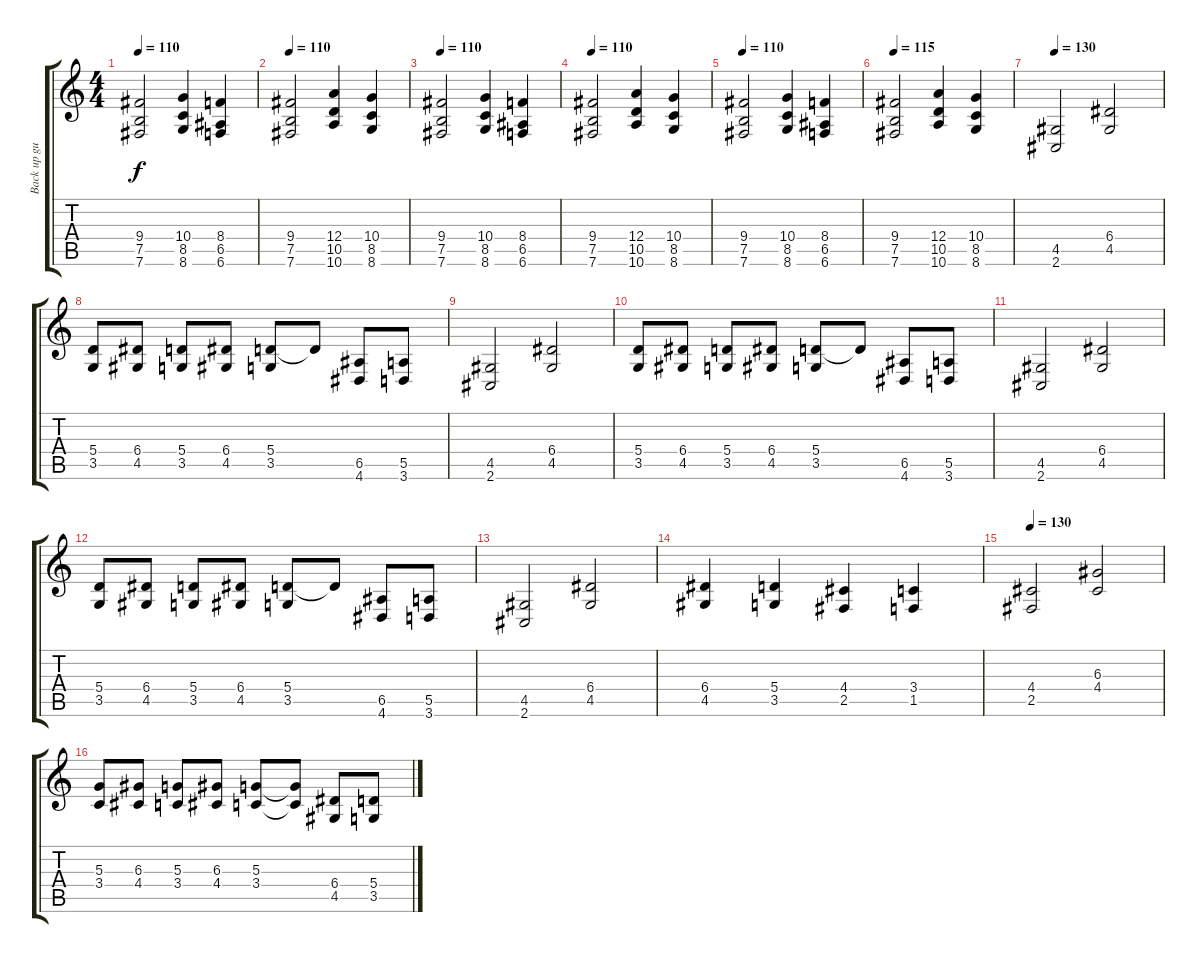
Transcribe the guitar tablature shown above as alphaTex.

\track ("Back up guits {L}" "Back up gu") {instrument overdrivenguitar}
\staff {score tabs}
\tuning (B3 Gb3 D3 A2 E2 B1) {hide}
\ts (4 4)
\tempo 110
\clef g2
\ks c
(9.4 7.5 7.6).2{dy f} (10.4 8.5 8.6).4 (8.4 6.5 6.6).4 |
\tempo 110
(9.4 7.5 7.6).2 (12.4 10.5 10.6).4 (10.4 8.5 8.6).4 |
\tempo 110
(9.4 7.5 7.6).2 (10.4 8.5 8.6).4 (8.4 6.5 6.6).4 |
\tempo 110
(9.4 7.5 7.6).2 (12.4 10.5 10.6).4 (10.4 8.5 8.6).4 |
\tempo 110
(9.4 7.5 7.6).2 (10.4 8.5 8.6).4 (8.4 6.5 6.6).4 |
\tempo 115
(9.4 7.5 7.6).2 (12.4 10.5 10.6).4 (10.4 8.5 8.6).4 |
\tempo 130
(4.5 2.6).2 (6.4 4.5).2 |
(5.4 3.5).8 (6.4 4.5).8 (5.4 3.5).8 (6.4 4.5).8 (5.4 3.5).8 5.4{t}.8 (6.5 4.6).8 (5.5 3.6).8 |
(4.5 2.6).2 (6.4 4.5).2 |
(5.4 3.5).8 (6.4 4.5).8 (5.4 3.5).8 (6.4 4.5).8 (5.4 3.5).8 5.4{t}.8 (6.5 4.6).8 (5.5 3.6).8 |
(4.5 2.6).2 (6.4 4.5).2 |
(5.4 3.5).8 (6.4 4.5).8 (5.4 3.5).8 (6.4 4.5).8 (5.4 3.5).8 5.4{t}.8 (6.5 4.6).8 (5.5 3.6).8 |
(4.5 2.6).2 (6.4 4.5).2 |
(6.4 4.5).4 (5.4 3.5).4 (4.4 2.5).4 (3.4 1.5).4 |
\tempo 130
(4.4 2.5).2 (6.3 4.4).2 |
(5.3 3.4).8 (6.3 4.4).8 (5.3 3.4).8 (6.3 4.4).8 (5.3 3.4).8 (5.3{t} 3.4{t}).8 (6.4 4.5).8 (5.4 3.5).8
